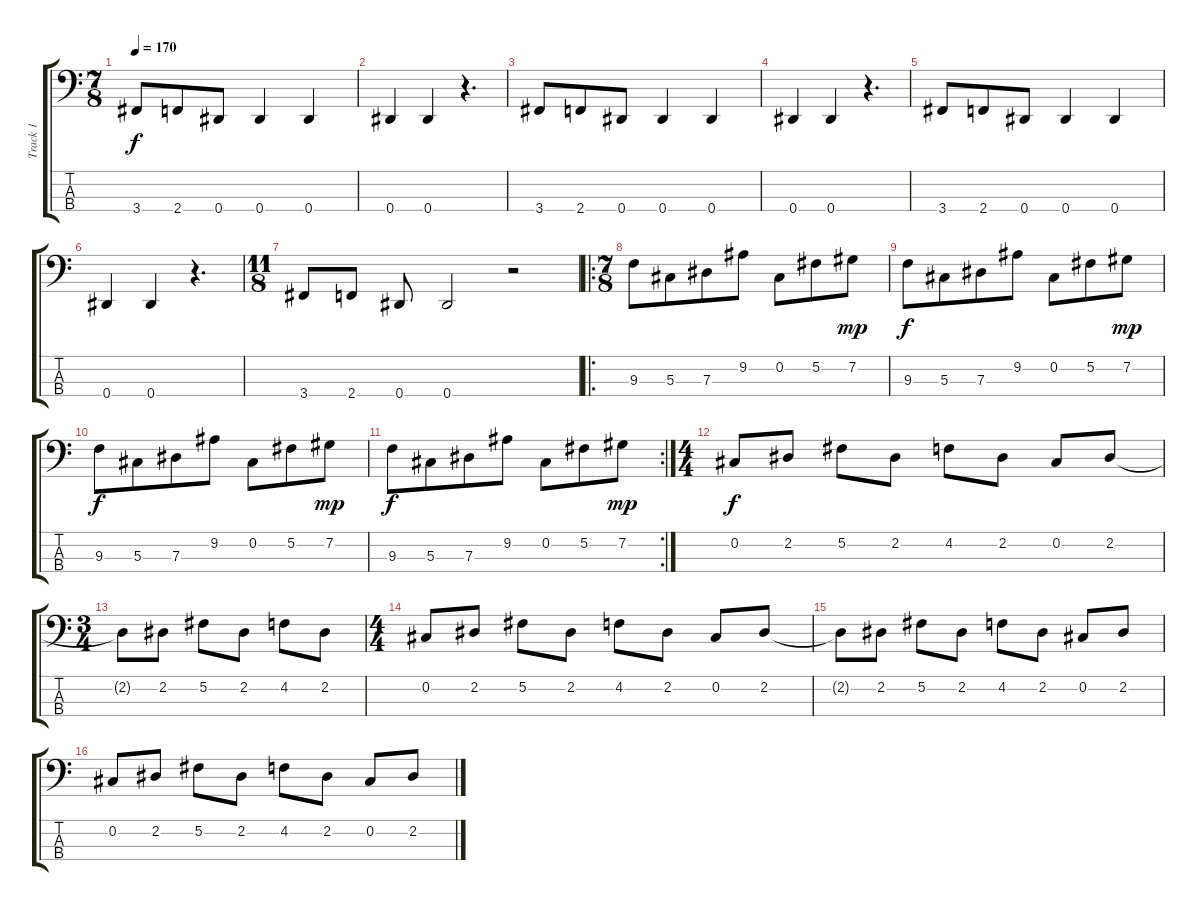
\track ("Track 1" "Track 1") {instrument electricbassfinger}
\staff {score tabs}
\tuning (Gb2 Db2 Ab1 Eb1) {hide}
\ts (7 8)
\tempo 170
\clef f4
\ks c
3.4.8{dy f} 2.4.8 0.4.8 0.4.4 0.4.4 |
0.4.4 0.4.4 r.4{d} |
3.4.8 2.4.8 0.4.8 0.4.4 0.4.4 |
0.4.4 0.4.4 r.4{d} |
3.4.8 2.4.8 0.4.8 0.4.4 0.4.4 |
0.4.4 0.4.4 r.4{d} |
\ts (11 8)
3.4.8 2.4.8 0.4.8 0.4.2 r.2 |
\ro
\ts (7 8)
9.3.8 5.3.8 7.3.8 9.2.8 0.2.8 5.2.8 7.2.8{dy mp} |
9.3.8{dy f} 5.3.8 7.3.8 9.2.8 0.2.8 5.2.8 7.2.8{dy mp} |
9.3.8{dy f} 5.3.8 7.3.8 9.2.8 0.2.8 5.2.8 7.2.8{dy mp} |
\rc 2
9.3.8{dy f} 5.3.8 7.3.8 9.2.8 0.2.8 5.2.8 7.2.8{dy mp} |
\ts (4 4)
0.2.8{dy f} 2.2.8 5.2.8 2.2.8 4.2.8 2.2.8 0.2.8 2.2.8 |
\ts (3 4)
2.2{t}.8 2.2.8 5.2.8 2.2.8 4.2.8 2.2.8 |
\ts (4 4)
0.2.8 2.2.8 5.2.8 2.2.8 4.2.8 2.2.8 0.2.8 2.2.8 |
2.2{t}.8 2.2.8 5.2.8 2.2.8 4.2.8 2.2.8 0.2.8 2.2.8 |
0.2.8 2.2.8 5.2.8 2.2.8 4.2.8 2.2.8 0.2.8 2.2.8
